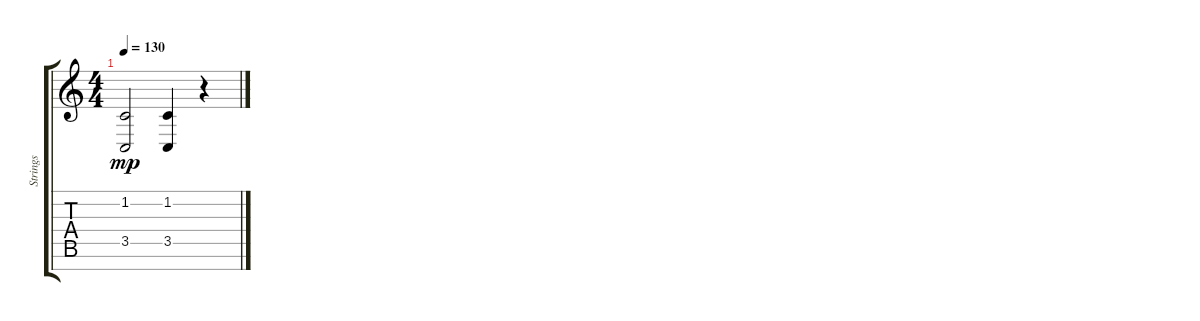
\track ("Strings" "Strings") {instrument stringensemble1}
\staff {score tabs}
\tuning (E4 B3 G3 D3 A2 E2 B1) {hide}
\ts (4 4)
\tempo 130
\clef g2
\ks c
(1.2 3.5).2{dy mp} (1.2 3.5).4 r.4
